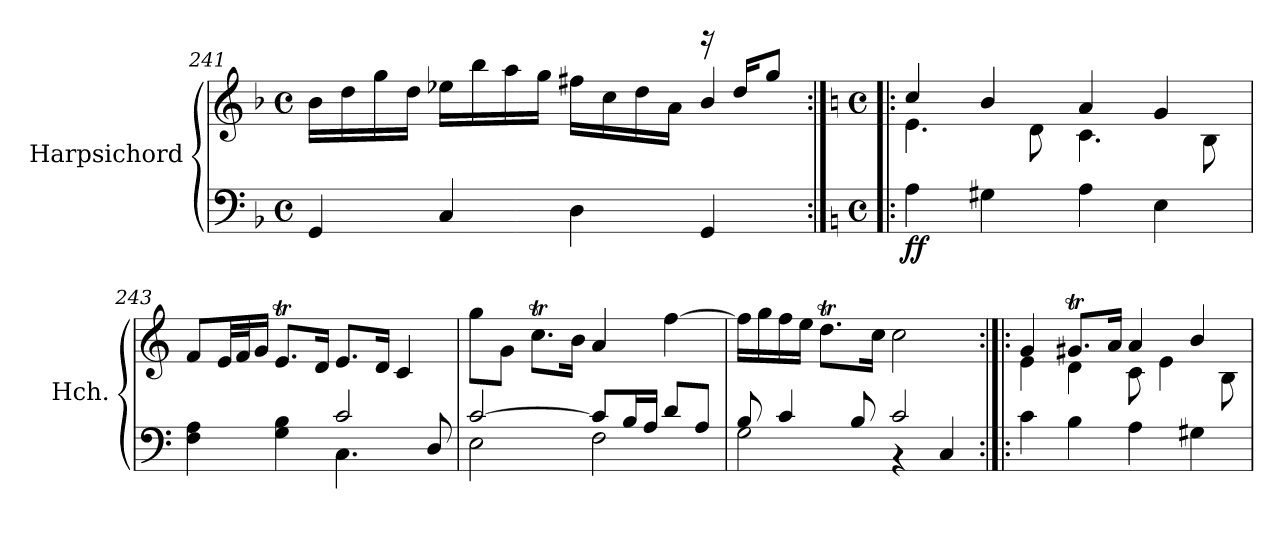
**kern	**kern	**dynam
*part1	*part1	*part1
*staff2	*staff1	*staff1/2
*I"Harpsichord	*	*
*I'Hch.	*	*
*clefF4	*clefG2	*
*k[b-]	*k[b-]	*
*M4/4	*M4/4	*
*met(c)	*met(c)	*
=241	=241	=241
*	*^	*
4GG/	16b-\LL	2.ryy	.
.	16dd\	.	.
.	16gg\	.	.
.	16dd\JJ	.	.
4C/	16ee-X\LL	.	.
.	16bb-\	.	.
.	16aa\	.	.
.	16gg\JJ	.	.
4D\	16ff#X\LL	.	.
.	16cc\	.	.
.	16dd\	.	.
.	16a\JJ	.	.
*	*MM30	*	*
4GG/	4b-/	16rggg	.
.	.	16dd/KL	.
.	.	8gg/J	.
!!LO:PB:g=z	!!
=242:|!|:	=242:|!|:	=242:|!|:	=242:|!|:
*k[]	*k[]	*	*
*M4/4	*M4/4	*	*
*met(c)	*met(c)	*	*
*	*MM50	*	*
!	!	!	!LO:DY:b=2
!	!	!	!LO:DY:n=1:b
4A\	4cc/	4.e\	f f
4G#X\	4b/	.	.
.	.	8d\	.
4A\	4a/	4.c\	.
4E\	4g/	.	.
.	.	8B\	.
*	*v	*v	*
=243	=243	=243
*^	*	*
4F\ 4A\	2ryy	8f/L	.
.	.	32e/LL	.
.	.	32f/J	.
.	.	16g/JJ	.
4G\ 4B\	.	8.et/L	.
.	.	16d/Jk	.
4.C\	2c/	8.e/L	.
.	.	16d/Jk	.
.	.	4c/	.
8D/	.	.	.
=244	=244	=244	=244
[2c/	2E\	8gg\L	.
.	.	8g\J	.
.	.	8.ccT\L	.
.	.	16b\Jk	.
8c/L]	2F\	4a/	.
16B/L	.	.	.
16A/JJ	.	.	.
8d/L	.	[4ff\	.
8A/J	.	.	.
=245	=245	=245	=245
2G\	8B/	16ff\LL]	.
.	.	16gg\	.
.	4c/	16ff\	.
.	.	16ee\JJ	.
.	.	8.ddT\L	.
.	8B/	.	.
.	.	16cc\Jk	.
2c/	4r	2cc\	.
.	4C/	.	.
*v	*v	*	*
!!LO:LB:g=z
=246:|!|:	=246:|!|:	=246:|!|:
*	*^	*
4c\	4g/	4e\	.
4B\	8.g#Xt/L	4d\	.
.	16a/Jk	.	.
4A\	4a/	8c\	.
.	.	4e\	.
4G#X\	4b/	.	.
.	.	8B\	.
*	*v	*v	*
=	=	=
*-	*-	*-
